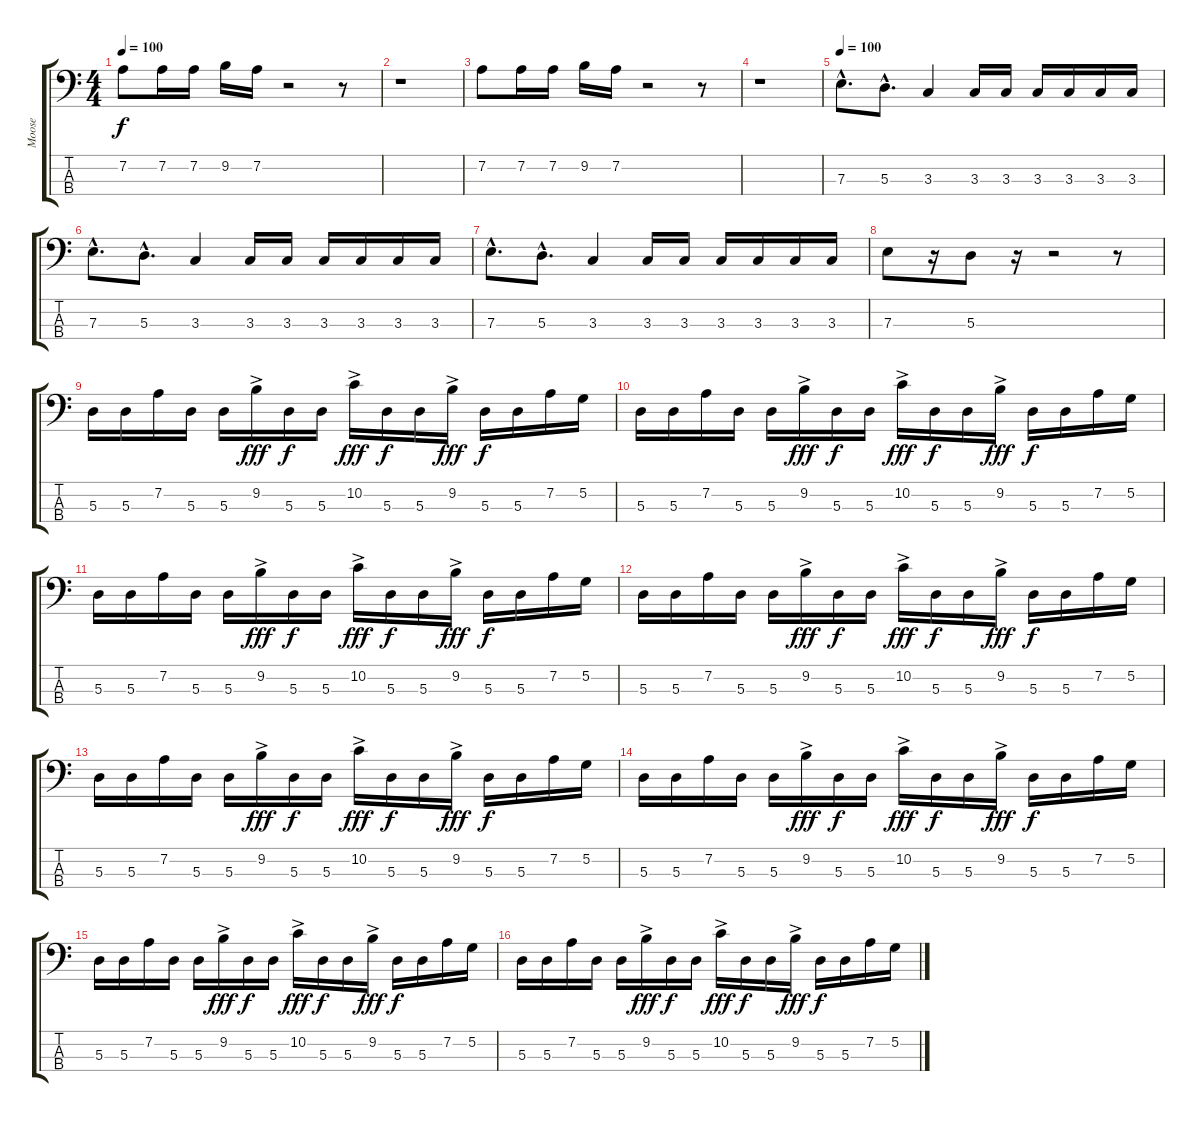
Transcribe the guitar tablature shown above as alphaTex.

\track ("Moose" "Moose") {instrument electricbassfinger}
\staff {score tabs}
\tuning (G2 D2 A1 E1) {hide}
\ts (4 4)
\tempo 100
\clef f4
\ks c
7.2.8{dy f} 7.2.16 7.2.16 9.2.16 7.2.16 r.2 r.8 |
r.1 |
7.2.8 7.2.16 7.2.16 9.2.16 7.2.16 r.2 r.8 |
r.1 |
\tempo 100
7.3{hac}.8{d} 5.3{hac}.8{d} 3.3.4 3.3.16 3.3.16 3.3.16 3.3.16 3.3.16 3.3.16 |
7.3{hac}.8{d} 5.3{hac}.8{d} 3.3.4 3.3.16 3.3.16 3.3.16 3.3.16 3.3.16 3.3.16 |
7.3{hac}.8{d} 5.3{hac}.8{d} 3.3.4 3.3.16 3.3.16 3.3.16 3.3.16 3.3.16 3.3.16 |
7.3.8 r.16 5.3.8 r.16 r.2 r.8 |
5.3.16 5.3.16 7.2.16 5.3.16 5.3.16 9.2{ac}.16{dy fff} 5.3.16{dy f} 5.3.16 10.2{ac}.16{dy fff} 5.3.16{dy f} 5.3.16 9.2{ac}.16{dy fff} 5.3.16{dy f} 5.3.16 7.2.16 5.2.16 |
5.3.16 5.3.16 7.2.16 5.3.16 5.3.16 9.2{ac}.16{dy fff} 5.3.16{dy f} 5.3.16 10.2{ac}.16{dy fff} 5.3.16{dy f} 5.3.16 9.2{ac}.16{dy fff} 5.3.16{dy f} 5.3.16 7.2.16 5.2.16 |
5.3.16 5.3.16 7.2.16 5.3.16 5.3.16 9.2{ac}.16{dy fff} 5.3.16{dy f} 5.3.16 10.2{ac}.16{dy fff} 5.3.16{dy f} 5.3.16 9.2{ac}.16{dy fff} 5.3.16{dy f} 5.3.16 7.2.16 5.2.16 |
5.3.16 5.3.16 7.2.16 5.3.16 5.3.16 9.2{ac}.16{dy fff} 5.3.16{dy f} 5.3.16 10.2{ac}.16{dy fff} 5.3.16{dy f} 5.3.16 9.2{ac}.16{dy fff} 5.3.16{dy f} 5.3.16 7.2.16 5.2.16 |
5.3.16 5.3.16 7.2.16 5.3.16 5.3.16 9.2{ac}.16{dy fff} 5.3.16{dy f} 5.3.16 10.2{ac}.16{dy fff} 5.3.16{dy f} 5.3.16 9.2{ac}.16{dy fff} 5.3.16{dy f} 5.3.16 7.2.16 5.2.16 |
5.3.16 5.3.16 7.2.16 5.3.16 5.3.16 9.2{ac}.16{dy fff} 5.3.16{dy f} 5.3.16 10.2{ac}.16{dy fff} 5.3.16{dy f} 5.3.16 9.2{ac}.16{dy fff} 5.3.16{dy f} 5.3.16 7.2.16 5.2.16 |
5.3.16 5.3.16 7.2.16 5.3.16 5.3.16 9.2{ac}.16{dy fff} 5.3.16{dy f} 5.3.16 10.2{ac}.16{dy fff} 5.3.16{dy f} 5.3.16 9.2{ac}.16{dy fff} 5.3.16{dy f} 5.3.16 7.2.16 5.2.16 |
5.3.16 5.3.16 7.2.16 5.3.16 5.3.16 9.2{ac}.16{dy fff} 5.3.16{dy f} 5.3.16 10.2{ac}.16{dy fff} 5.3.16{dy f} 5.3.16 9.2{ac}.16{dy fff} 5.3.16{dy f} 5.3.16 7.2.16 5.2.16
